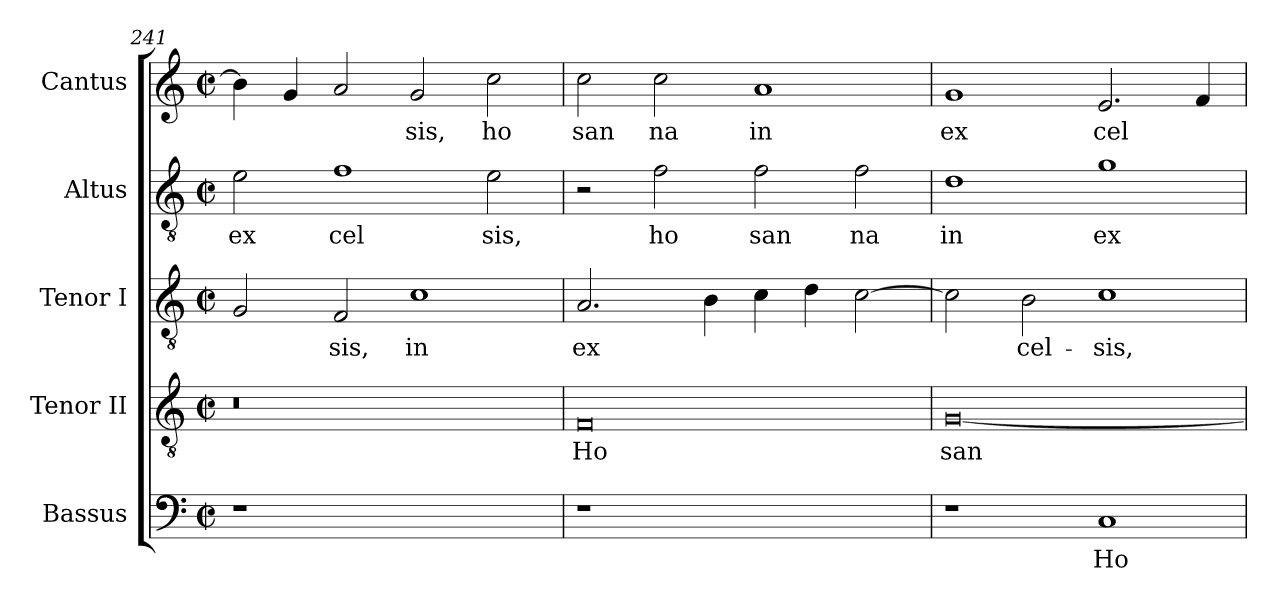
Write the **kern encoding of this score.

**kern	**text	**kern	**text	**kern	**text	**kern	**text	**kern	**text
*part5	*part5	*part4	*part4	*part3	*part3	*part2	*part2	*part1	*part1
*staff5	*staff5	*staff4	*staff4	*staff3	*staff3	*staff2	*staff2	*staff1	*staff1
*I"Bassus	*	*I"Tenor II	*	*I"Tenor I	*	*I"Altus	*	*I"Cantus	*
*I'B	*	*I'T II	*	*I'T I	*	*I'A	*	*I'C	*
*clefF4	*	*clefGv2	*	*clefGv2	*	*clefGv2	*	*clefG2	*
*k[]	*	*k[]	*	*k[]	*	*k[]	*	*k[]	*
*C:	*	*C:	*	*C:	*	*C:	*	*C:	*
*M2/2	*	*M2/2	*	*M2/2	*	*M2/2	*	*M2/2	*
*met(c|)	*	*met(c|)	*	*met(c|)	*	*met(c|)	*	*met(c|)	*
=241	=241	=241	=241	=241	=241	=241	=241	=241	=241
!	!	!	!	!	!LO:LY:b:cj	!	!LO:LY:b:cj	!	!LO:LY:b:cj
1r	.	0r	.	2G/	--	2e\	ex	4b-\]	.
!	!	!	!	!	!	!	!	!	!LO:LY:b:cj
.	.	.	.	.	.	.	.	4g/	.
!	!	!	!	!	!LO:LY:b:cj	!	!LO:LY:b:cj	!	!LO:LY:b:cj
.	.	.	.	2F/	-sis,	1f	cel	2a/	.
!	!	!	!	!	!LO:LY:b:cj	!	!	!	!LO:LY:b:cj
1ryy	.	.	.	1c	in	.	.	2g/	sis,
!	!	!	!	!	!	!	!LO:LY:b:cj	!	!LO:LY:b:cj
.	.	.	.	.	.	2e\	sis,	2cc\	ho
=242	=242	=242	=242	=242	=242	=242	=242	=242	=242
!	!	!	!LO:LY:b:cj	!	!LO:LY:b:cj	!	!	!	!LO:LY:b:cj
1r	.	0F	Ho	2.A/	ex-	2r	.	2cc\	san
!	!	!	!	!	!	!	!LO:LY:b:cj	!	!LO:LY:b:cj
.	.	.	.	.	.	2f\	ho	2cc\	na
!	!	!	!	!	!LO:LY:b:cj	!	!	!	!
.	.	.	.	4B\	--	.	.	.	.
!	!	!	!	!	!LO:LY:b:cj	!	!LO:LY:b:cj	!	!LO:LY:b:cj
1ryy	.	.	.	4c\	--	2f\	san	1a	in
!	!	!	!	!	!LO:LY:b:cj	!	!	!	!
.	.	.	.	4d\	--	.	.	.	.
!	!	!	!	!	!LO:LY:b:cj	!	!LO:LY:b:cj	!	!
.	.	.	.	[>2c\	--	2f\	na	.	.
=243	=243	=243	=243	=243	=243	=243	=243	=243	=243
!	!	!	!LO:LY:b:cj	!	!LO:LY:b:cj	!	!LO:LY:b:cj	!	!LO:LY:b:cj
1r	.	[<0G	san	2c\]	--	1d	in	1g	ex
!	!	!	!	!	!LO:LY:b:cj	!	!	!	!
.	.	.	.	2B\	-cel-	.	.	.	.
!	!LO:LY:b:cj	!	!	!	!LO:LY:b:cj	!	!LO:LY:b:cj	!	!LO:LY:b:cj
1C	Ho-	.	.	1c	-sis,	1g	ex	2.e/	cel
!	!	!	!	!	!	!	!	!	!LO:LY:b:cj
.	.	.	.	.	.	.	.	4f/	.
=	=	=	=	=	=	=	=	=	=
*-	*-	*-	*-	*-	*-	*-	*-	*-	*-
